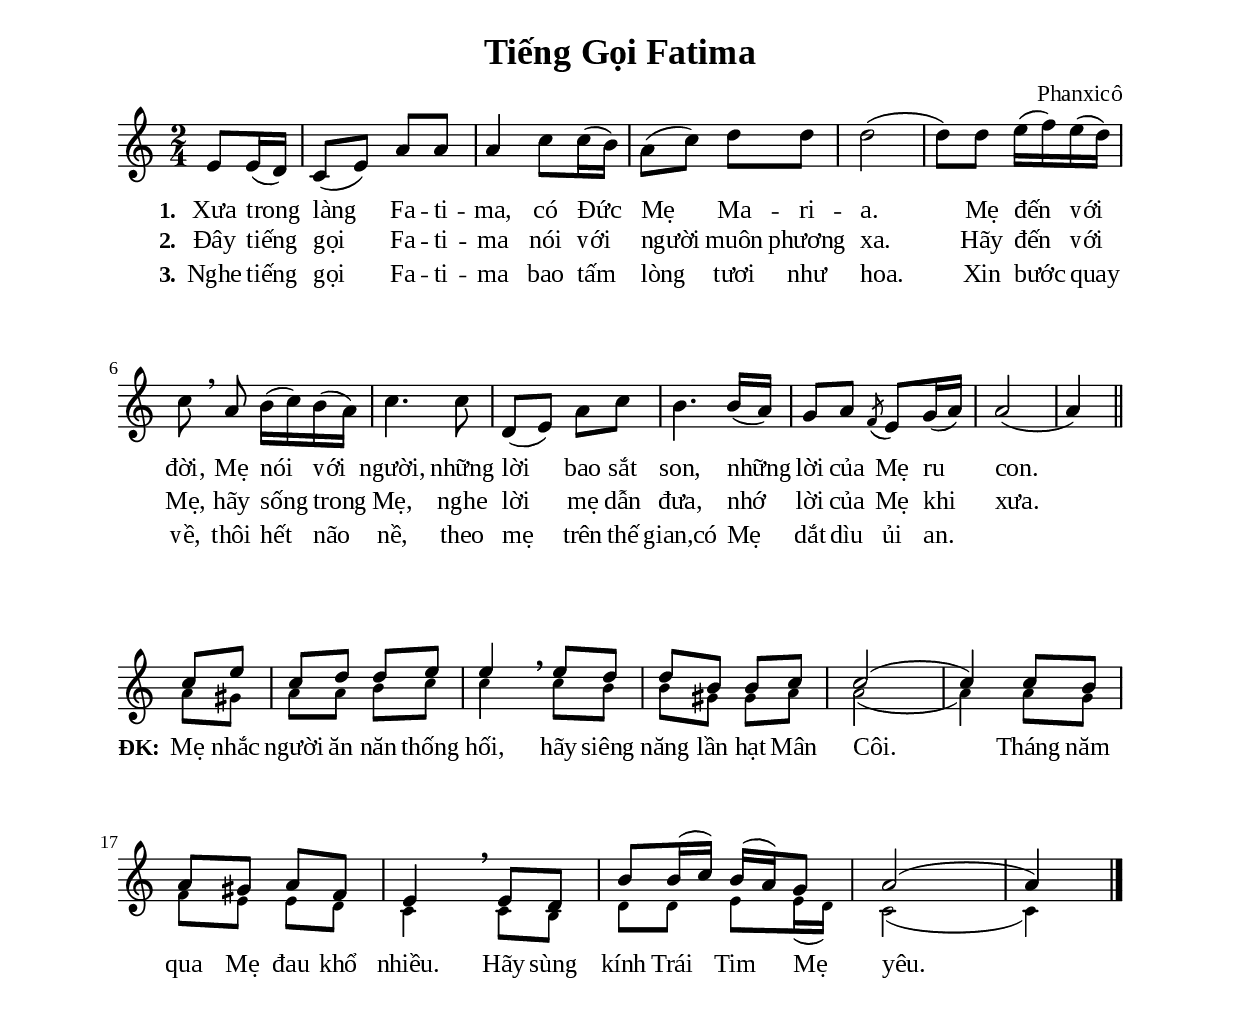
%%%%%%%%%%%%%%%%%%%%%%%%%%%%%
% Nội dung tài liệu
% 1. Cài đặt chung
% 2. Nhạc phiên khúc
% 3. Nhạc điệp khúc
% 4. Lời phiên khúc
% 5. Lời điệp khúc
% 6. Bố trí
%%%%%%%%%%%%%%%%%%%%%%%%%%%%%

%%%%%%%%%%%%%%%%%%%%%%%%%%%%%
% 1. Cài đặt chung
%%%%%%%%%%%%%%%%%%%%%%%%%%%%%
\version "2.18.2"
\include "english.ly"

\header {
  title = "Tiếng Gọi Fatima"
  composer = "Phanxicô"
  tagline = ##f
}

global = {
  \key c \major
  \time 2/4
}

\paper {
  #(set-paper-size "a4")
  top-margin = 15\mm
  bottom-margin = 15\mm
  left-margin = 20\mm
  right-margin = 20\mm
  indent = #0
  #(define fonts
	 (make-pango-font-tree "Liberation Serif"
	 		       "Liberation Serif"
			       "Liberation Serif"
			       (/ 20 20)))
}

%%%%%%%%%%%%%%%%%%%%%%%%%%%%%
% 2. Nhạc phiên khúc
%%%%%%%%%%%%%%%%%%%%%%%%%%%%%
verseMusic = \relative c' {
                    \partial 4 e8 e16(d16)
  c8(e8) a8 a8 |
  a4 c8 c16(b16) |
  a8(c8) d8 d8 |
  d2( |
  d8) d8 e16(f16) e16(d16) |
  c8 \breathe a8 b16(c16) b16(a16) |
  c4. c8 |
  d,8( e8) a8 c8 |
  b4. b16(a16) |
  g8 a8 \acciaccatura f8 e8 g16(a16) |
  a2( |
                    a4) \break \bar "||"
}

%%%%%%%%%%%%%%%%%%%%%%%%%%%%%
% 3. Nhạc điệp khúc Soprano
%%%%%%%%%%%%%%%%%%%%%%%%%%%%%
sopChorus = \relative c' {
                    \partial 4 c'8 e8
  c8 d8 d8 e8 |
  e4 \breathe e8 d8 |
  d8 b8 b8 c8 |
  c2( |
  c4) c8 b8 |
  a8 gs8 a8 f8 |
  e4 \breathe e8 d8 |
  b'8 b16(c16) b16(a16) g8 |
  a2( |
                    a4) \break \bar "|."
}

bassChorus = \relative c' {
	\override NoteHead.font-size = #-2
  \set Score.currentBarNumber = #12
                    \partial 4 a'8 gs8
  a8 a8 b8 c8 |
  c4 \breathe c8 b8 |
  b8 gs8 gs8 a8 |
  a2( |
  a4) a8 g8 |
  f8 e8 e8 d8 |
  c4 \breathe c8 b8 |
  d8 d8 e8 e16(d16) |
  c2( |
                    c4) \break \bar "|."
}

%%%%%%%%%%%%%%%%%%%%%%%%%%%%%
% 5. Lời phiên khúc
%%%%%%%%%%%%%%%%%%%%%%%%%%%%%
verseOne = \lyricmode {
  \set stanza = #"1."
  Xưa trong làng Fa -- ti -- ma, có Đức Mẹ Ma -- ri -- a.
  Mẹ đến với đời, Mẹ nói với người, những lời bao sắt son, những lời của Mẹ ru con.
}

verseTwo = \lyricmode {
  \set stanza = #"2."
  Đây tiếng gọi Fa -- ti -- ma nói với người muôn phương xa.
  Hãy đến với Mẹ, hãy sống trong Mẹ, nghe lời mẹ dẫn đưa, nhớ lời của Mẹ khi xưa.
}

verseThree = \lyricmode {
  \set stanza = #"3."
  Nghe tiếng gọi Fa -- ti -- ma bao tấm lòng tươi như hoa.
  Xin bước quay về, thôi hết não nề, theo mẹ trên thế gian,có Mẹ dắt dìu ủi an.
}

%%%%%%%%%%%%%%%%%%%%%%%%%%%%%
% 6. Lời điệp khúc
%%%%%%%%%%%%%%%%%%%%%%%%%%%%%
choruslyric = \lyricmode {
  \set stanza = #"ĐK:"
  Mẹ nhắc người ăn năn thống hối, hãy siêng năng lần hạt Mân Côi.
  Tháng năm qua Mẹ đau khổ nhiều. Hãy sùng kính Trái Tim Mẹ yêu.
}

%%%%%%%%%%%%%%%%%%%%%%%%%%%%%
% 7. Bố trí
%%%%%%%%%%%%%%%%%%%%%%%%%%%%%
\score {
  \new ChoirStaff <<
    \new Staff = verses <<
      \new Voice = "verse" {
        \global \stemNeutral \verseMusic
      }
    >>
    \new Lyrics \lyricsto verse \verseOne
    \new Lyrics \lyricsto verse \verseTwo
    \new Lyrics \lyricsto verse \verseThree
  >>
  \layout {
    \context {
      \Lyrics
      \override VerticalAxisGroup.staff-affinity = ##f
      \override VerticalAxisGroup.staff-staff-spacing =
        #'((basic-distance . 0)
     (minimum-distance . 1)
     (padding . 1))
    }
    \context {
      \Staff
      \override VerticalAxisGroup.staff-staff-spacing =
        #'((basic-distance . 0)
     (minimum-distance . 1)
     (padding . 1))
    }
  }
}

\score {
  \new ChoirStaff <<
    \new Staff = chorus <<
      \new Voice = "sopranos" {
        \voiceOne \global \stemUp \sopChorus
      }
      \new Voice = "basses" {
        \voiceTwo \global \stemDown \bassChorus
      }
    >>
    \new Lyrics = basses
    \context Lyrics = basses \lyricsto basses \choruslyric
  >>
  \layout {
    \context {
      \Lyrics
      \override VerticalAxisGroup.staff-affinity = ##f
      \override VerticalAxisGroup.staff-staff-spacing =
        #'((basic-distance . 0)
	   (minimum-distance . 1)
	   (padding . 1))
    }
    \context {
      \Staff
      \remove "Time_signature_engraver"
      \override VerticalAxisGroup.staff-staff-spacing =
        #'((basic-distance . 0)
	   (minimum-distance . 1)
	   (padding . 1))
    }
  }
}
